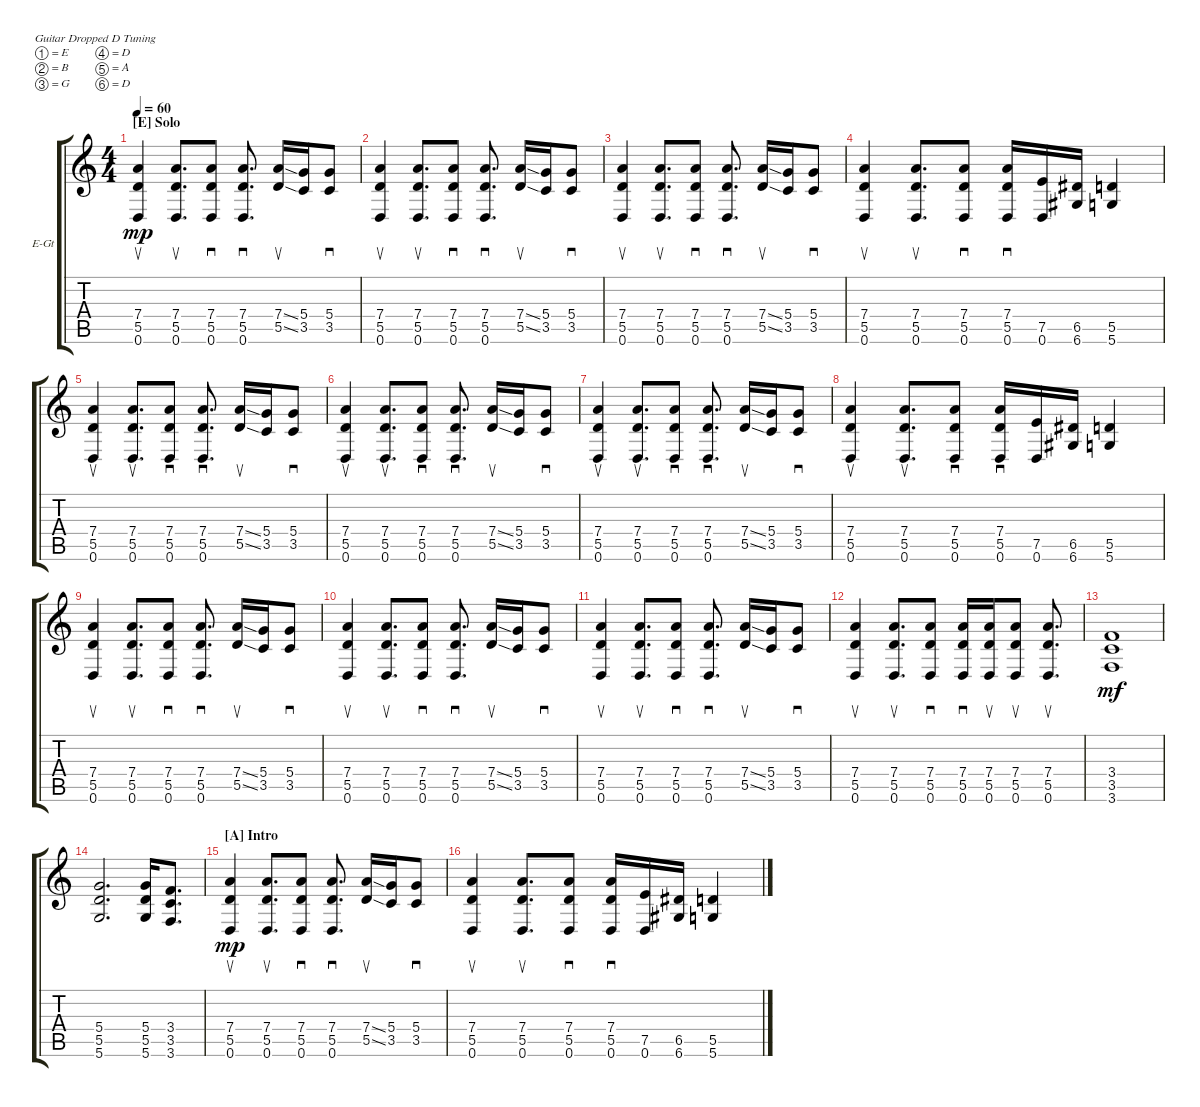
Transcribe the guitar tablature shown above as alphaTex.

\defaultSystemsLayout 4
\bracketExtendMode groupsimilarinstruments
\firstSystemTrackNameOrientation horizontal
\otherSystemsTrackNameOrientation horizontal
\track ("Guitar-2" "E-Gt") {multiBarRest instrument electricguitarclean}
\staff {score tabs}
\tuning (E4 B3 G3 D3 A2 D2)
\ts (4 4)
\section ("E" "Solo")
\tempo 60
\clef g2
\ks c
(5.5 7.4 0.6).4{su dy mp} (5.5 7.4 0.6).8{d su} (5.5 7.4 0.6).8{sd} (5.5 7.4 0.6).8{d sd} (5.5{ss} 7.4{ss}).16{su} (5.4 3.5).16 (5.4 3.5).8{sd} |
(5.5 7.4 0.6).4{su} (5.5 7.4 0.6).8{d su} (5.5 7.4 0.6).8{sd} (5.5 7.4 0.6).8{d sd} (5.5{ss} 7.4{ss}).16{su} (5.4 3.5).16 (5.4 3.5).8{sd} |
(5.5 7.4 0.6).4{su} (5.5 7.4 0.6).8{d su} (5.5 7.4 0.6).8{sd} (5.5 7.4 0.6).8{d sd} (5.5{ss} 7.4{ss}).16{su} (5.4 3.5).16 (5.4 3.5).8{sd} |
(5.5 7.4 0.6).4{su} (5.5 7.4 0.6).8{d su} (5.5 7.4 0.6).8{sd} (5.5 7.4 0.6).16{sd} (0.6 7.5).16 (6.5 6.6).16 (5.5 5.6).4 |
(5.5 7.4 0.6).4{su} (5.5 7.4 0.6).8{d su} (5.5 7.4 0.6).8{sd} (5.5 7.4 0.6).8{d sd} (5.5{ss} 7.4{ss}).16{su} (5.4 3.5).16 (5.4 3.5).8{sd} |
(5.5 7.4 0.6).4{su} (5.5 7.4 0.6).8{d su} (5.5 7.4 0.6).8{sd} (5.5 7.4 0.6).8{d sd} (5.5{ss} 7.4{ss}).16{su} (5.4 3.5).16 (5.4 3.5).8{sd} |
(5.5 7.4 0.6).4{su} (5.5 7.4 0.6).8{d su} (5.5 7.4 0.6).8{sd} (5.5 7.4 0.6).8{d sd} (5.5{ss} 7.4{ss}).16{su} (5.4 3.5).16 (5.4 3.5).8{sd} |
(5.5 7.4 0.6).4{su} (5.5 7.4 0.6).8{d su} (5.5 7.4 0.6).8{sd} (5.5 7.4 0.6).16{sd} (0.6 7.5).16 (6.5 6.6).16 (5.5 5.6).4 |
(5.5 7.4 0.6).4{su} (5.5 7.4 0.6).8{d su} (5.5 7.4 0.6).8{sd} (5.5 7.4 0.6).8{d sd} (5.5{ss} 7.4{ss}).16{su} (5.4 3.5).16 (5.4 3.5).8{sd} |
(5.5 7.4 0.6).4{su} (5.5 7.4 0.6).8{d su} (5.5 7.4 0.6).8{sd} (5.5 7.4 0.6).8{d sd} (5.5{ss} 7.4{ss}).16{su} (5.4 3.5).16 (5.4 3.5).8{sd} |
(5.5 7.4 0.6).4{su} (5.5 7.4 0.6).8{d su} (5.5 7.4 0.6).8{sd} (5.5 7.4 0.6).8{d sd} (5.5{ss} 7.4{ss}).16{su} (5.4 3.5).16 (5.4 3.5).8{sd} |
(5.5 7.4 0.6).4{su} (5.5 7.4 0.6).8{d su} (5.5 7.4 0.6).8{sd} (5.5 7.4 0.6).16{sd} (5.5 7.4 0.6).16{su} (5.5 7.4 0.6).8{su} (5.5 7.4 0.6).8{d su} |
(3.6 3.5 3.4).1{dy mf} |
(5.6 5.5 5.4).2{d} (5.4 5.5 5.6).16 (3.6 3.5 3.4).8{d} |
\section ("A" "Intro")
(5.5 7.4 0.6).4{su dy mp} (5.5 7.4 0.6).8{d su} (5.5 7.4 0.6).8{sd} (5.5 7.4 0.6).8{d sd} (5.5{ss} 7.4{ss}).16{su} (5.4 3.5).16 (5.4 3.5).8{sd} |
(5.5 7.4 0.6).4{su} (5.5 7.4 0.6).8{d su} (5.5 7.4 0.6).8{sd} (5.5 7.4 0.6).16{sd} (0.6 7.5).16 (6.5 6.6).16 (5.5 5.6).4
